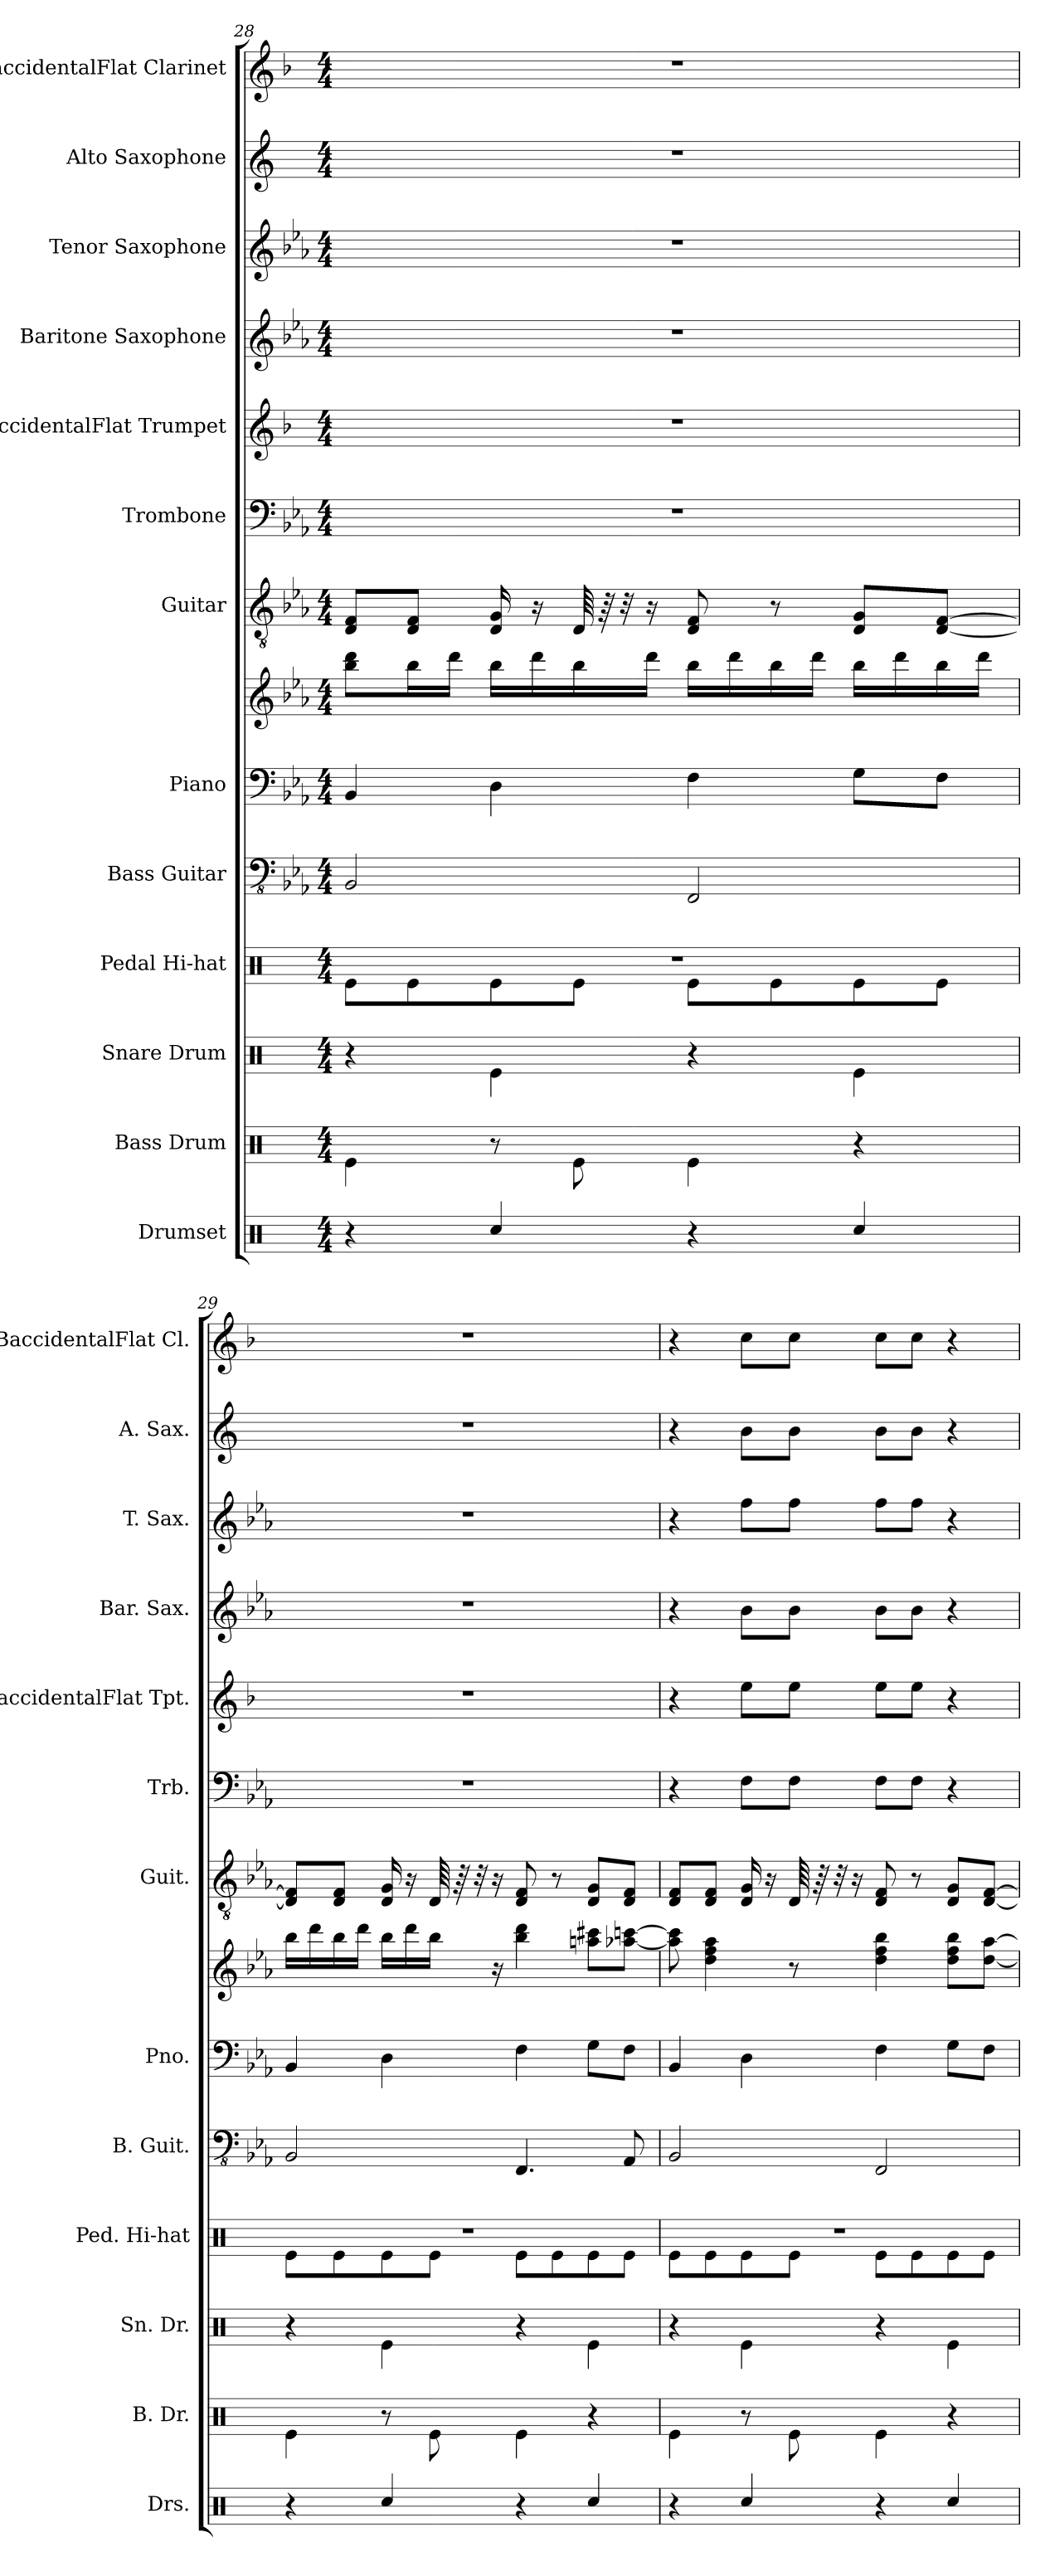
**kern	**kern	**kern	**kern	**kern	**kern	**kern	**kern	**kern	**kern	**kern	**kern	**kern	**kern
*part13	*part12	*part11	*part10	*part9	*part8	*part8	*part7	*part6	*part5	*part4	*part3	*part2	*part1
*staff14	*staff13	*staff12	*staff11	*staff10	*staff9	*staff8	*staff7	*staff6	*staff5	*staff4	*staff3	*staff2	*staff1
*I"Drumset	*I"Bass Drum	*I"Snare Drum	*I"Pedal Hi-hat	*I"Bass Guitar	*I"Piano	*	*I"Guitar	*I"Trombone	*I"BaccidentalFlat Trumpet	*I"Baritone Saxophone	*I"Tenor Saxophone	*I"Alto Saxophone	*I"BaccidentalFlat Clarinet
*I'Drs.	*I'B. Dr.	*I'Sn. Dr.	*I'Ped. Hi-hat	*I'B. Guit.	*I'Pno.	*	*I'Guit.	*I'Trb.	*I'BaccidentalFlat Tpt.	*I'Bar. Sax.	*I'T. Sax.	*I'A. Sax.	*I'BaccidentalFlat Cl.
*clefX	*clefX	*clefX	*clefX	*clefFv4	*clefF4	*clefG2	*clefGv2	*clefF4	*clefG2	*clefG2	*clefG2	*clefG2	*clefG2
*	*	*	*	*	*	*	*	*	*ITrd1c2	*ITrd12c21	*ITrd8c14	*ITrd5c9	*ITrd1c2
*k[]	*k[]	*k[]	*k[]	*k[b-e-a-]	*k[b-e-a-]	*k[b-e-a-]	*k[b-e-a-]	*k[b-e-a-]	*k[b-e-a-]	*k[b-e-a-]	*k[b-e-a-]	*k[b-e-a-]	*k[b-e-a-]
*M4/4	*M4/4	*M4/4	*M4/4	*M4/4	*M4/4	*M4/4	*M4/4	*M4/4	*M4/4	*M4/4	*M4/4	*M4/4	*M4/4
=28	=28	=28	=28	=28	=28	=28	=28	=28	=28	=28	=28	=28	=28
*	*	*	*^	*	*	*	*	*	*	*	*	*	*
4r	4Re\	4r	1r	8Re\L	2BBB-/	4BB-/	8bb-\ 8ddd\L	8D/ 8F/L	1r	1r	1r	1r	1r	1r
.	.	.	.	8Re\	.	.	16bb-\L	8D/ 8F/J	.	.	.	.	.	.
.	.	.	.	.	.	.	16ddd\JJ	.	.	.	.	.	.	.
4Rcc/	8r	4Re\	.	8Re\	.	4D\	16bb-\LL	16D/ 16G/	.	.	.	.	.	.
.	.	.	.	.	.	.	16ddd\	16r	.	.	.	.	.	.
.	8Re\	.	.	8Re\J	.	.	16bb-\	64D/	.	.	.	.	.	.
.	.	.	.	.	.	.	.	64r	.	.	.	.	.	.
.	.	.	.	.	.	.	.	32r	.	.	.	.	.	.
.	.	.	.	.	.	.	16ddd\JJ	16r	.	.	.	.	.	.
4r	4Re\	4r	.	8Re\L	2FFF/	4F\	16bb-\LL	8D/ 8F/	.	.	.	.	.	.
.	.	.	.	.	.	.	16ddd\	.	.	.	.	.	.	.
.	.	.	.	8Re\	.	.	16bb-\	8r	.	.	.	.	.	.
.	.	.	.	.	.	.	16ddd\JJ	.	.	.	.	.	.	.
4Rcc/	4r	4Re\	.	8Re\	.	8G\L	16bb-\LL	8D/ 8G/L	.	.	.	.	.	.
.	.	.	.	.	.	.	16ddd\	.	.	.	.	.	.	.
.	.	.	.	8Re\J	.	8F\J	16bb-\	[8D/ [8F/J	.	.	.	.	.	.
.	.	.	.	.	.	.	16ddd\JJ	.	.	.	.	.	.	.
!!LO:PB:g=z
=29	=29	=29	=29	=29	=29	=29	=29	=29	=29	=29	=29	=29	=29	=29
4r	4Re\	4r	1r	8Re\L	2BBB-/	4BB-/	16bb-\LL	8D/] 8F/]L	1r	1r	1r	1r	1r	1r
.	.	.	.	.	.	.	16ddd\	.	.	.	.	.	.	.
.	.	.	.	8Re\	.	.	16bb-\	8D/ 8F/J	.	.	.	.	.	.
.	.	.	.	.	.	.	16ddd\JJ	.	.	.	.	.	.	.
4Rcc/	8r	4Re\	.	8Re\	.	4D\	16bb-\LL	16D/ 16G/	.	.	.	.	.	.
.	.	.	.	.	.	.	16ddd\	16r	.	.	.	.	.	.
.	8Re\	.	.	8Re\J	.	.	16bb-\JJ	64D/	.	.	.	.	.	.
.	.	.	.	.	.	.	.	64r	.	.	.	.	.	.
.	.	.	.	.	.	.	.	32r	.	.	.	.	.	.
.	.	.	.	.	.	.	16r	16r	.	.	.	.	.	.
4r	4Re\	4r	.	8Re\L	4.FFF/	4F\	4bb-\ 4ddd\	8D/ 8F/	.	.	.	.	.	.
.	.	.	.	8Re\	.	.	.	8r	.	.	.	.	.	.
4Rcc/	4r	4Re\	.	8Re\	.	8G\L	8aan\ 8ccc#X\L	8D/ 8G/L	.	.	.	.	.	.
.	.	.	.	8Re\J	8AAA-/	8F\J	[8aa-X\ [8cccn\J	8D/ 8F/J	.	.	.	.	.	.
=30	=30	=30	=30	=30	=30	=30	=30	=30	=30	=30	=30	=30	=30	=30
4r	4Re\	4r	1r	8Re\L	2BBB-/	4BB-/	8aa-\] 8ccc\]	8D/ 8F/L	4r	4r	4r	4r	4r	4r
.	.	.	.	8Re\	.	.	4dd\ 4ff\ 4aa-\	8D/ 8F/J	.	.	.	.	.	.
4Rcc/	8r	4Re\	.	8Re\	.	4D\	.	16D/ 16G/	8F\L	8dd\L	8B-\L	8f\L	8d\L	8b-\L
.	.	.	.	.	.	.	.	16r	.	.	.	.	.	.
.	8Re\	.	.	8Re\J	.	.	8r	64D/	8F\J	8dd\J	8B-\J	8f\J	8d\J	8b-\J
.	.	.	.	.	.	.	.	64r	.	.	.	.	.	.
.	.	.	.	.	.	.	.	32r	.	.	.	.	.	.
.	.	.	.	.	.	.	.	16r	.	.	.	.	.	.
4r	4Re\	4r	.	8Re\L	2FFF/	4F\	4dd\ 4ff\ 4bb-\	8D/ 8F/	8F\L	8dd\L	8B-\L	8f\L	8d\L	8b-\L
.	.	.	.	8Re\	.	.	.	8r	8F\J	8dd\J	8B-\J	8f\J	8d\J	8b-\J
4Rcc/	4r	4Re\	.	8Re\	.	8G\L	8dd\ 8ff\ 8bb-\L	8D/ 8G/L	4r	4r	4r	4r	4r	4r
.	.	.	.	8Re\J	.	8F\J	[8dd\ [8aa-\J	[8D/ [8F/J	.	.	.	.	.	.
*	*	*	*v	*v	*	*	*	*	*	*	*	*	*	*
=	=	=	=	=	=	=	=	=	=	=	=	=	=
*-	*-	*-	*-	*-	*-	*-	*-	*-	*-	*-	*-	*-	*-
